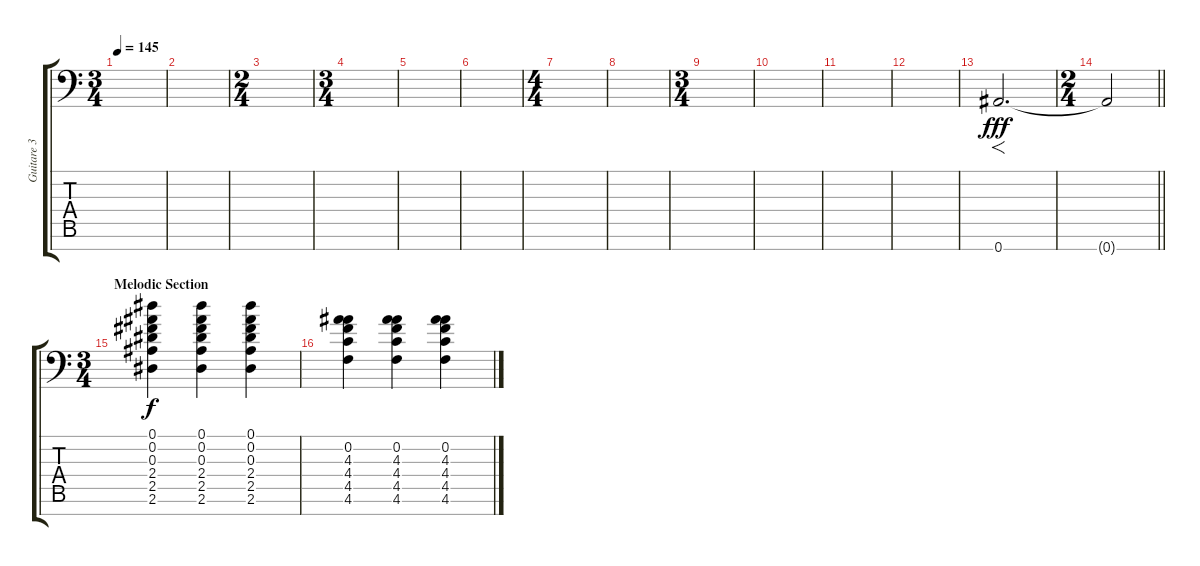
\track ("Guitare 3 (Jake)" "Guitare 3 ") {instrument distortionguitar}
\staff {score tabs}
\tuning (Eb4 Bb3 Gb3 Db3 Ab2 Db2 Bb1) {hide}
\ts (3 4)
\tempo 145
\clef f4
\ks c
|
|
\ts (2 4)
|
\ts (3 4)
|
|
|
\ts (4 4)
|
|
\ts (3 4)
|
|
|
|
0.7.2{f d dy fff} |
\ts (2 4)
\barLineRight lightlight
0.7{t}.2 |
\ts (3 4)
\section ("" "Melodic Section")
(0.1 0.2 0.3 2.4 2.5 2.6).4{dy f volume 13 balance 8 instrument overdrivenguitar} (0.1 0.2 0.3 2.4 2.5 2.6).4 (0.1 0.2 0.3 2.4 2.5 2.6).4 |
(0.2 4.3 4.4 4.5 4.6).4 (0.2 4.3 4.4 4.5 4.6).4 (0.2 4.3 4.4 4.5 4.6).4
